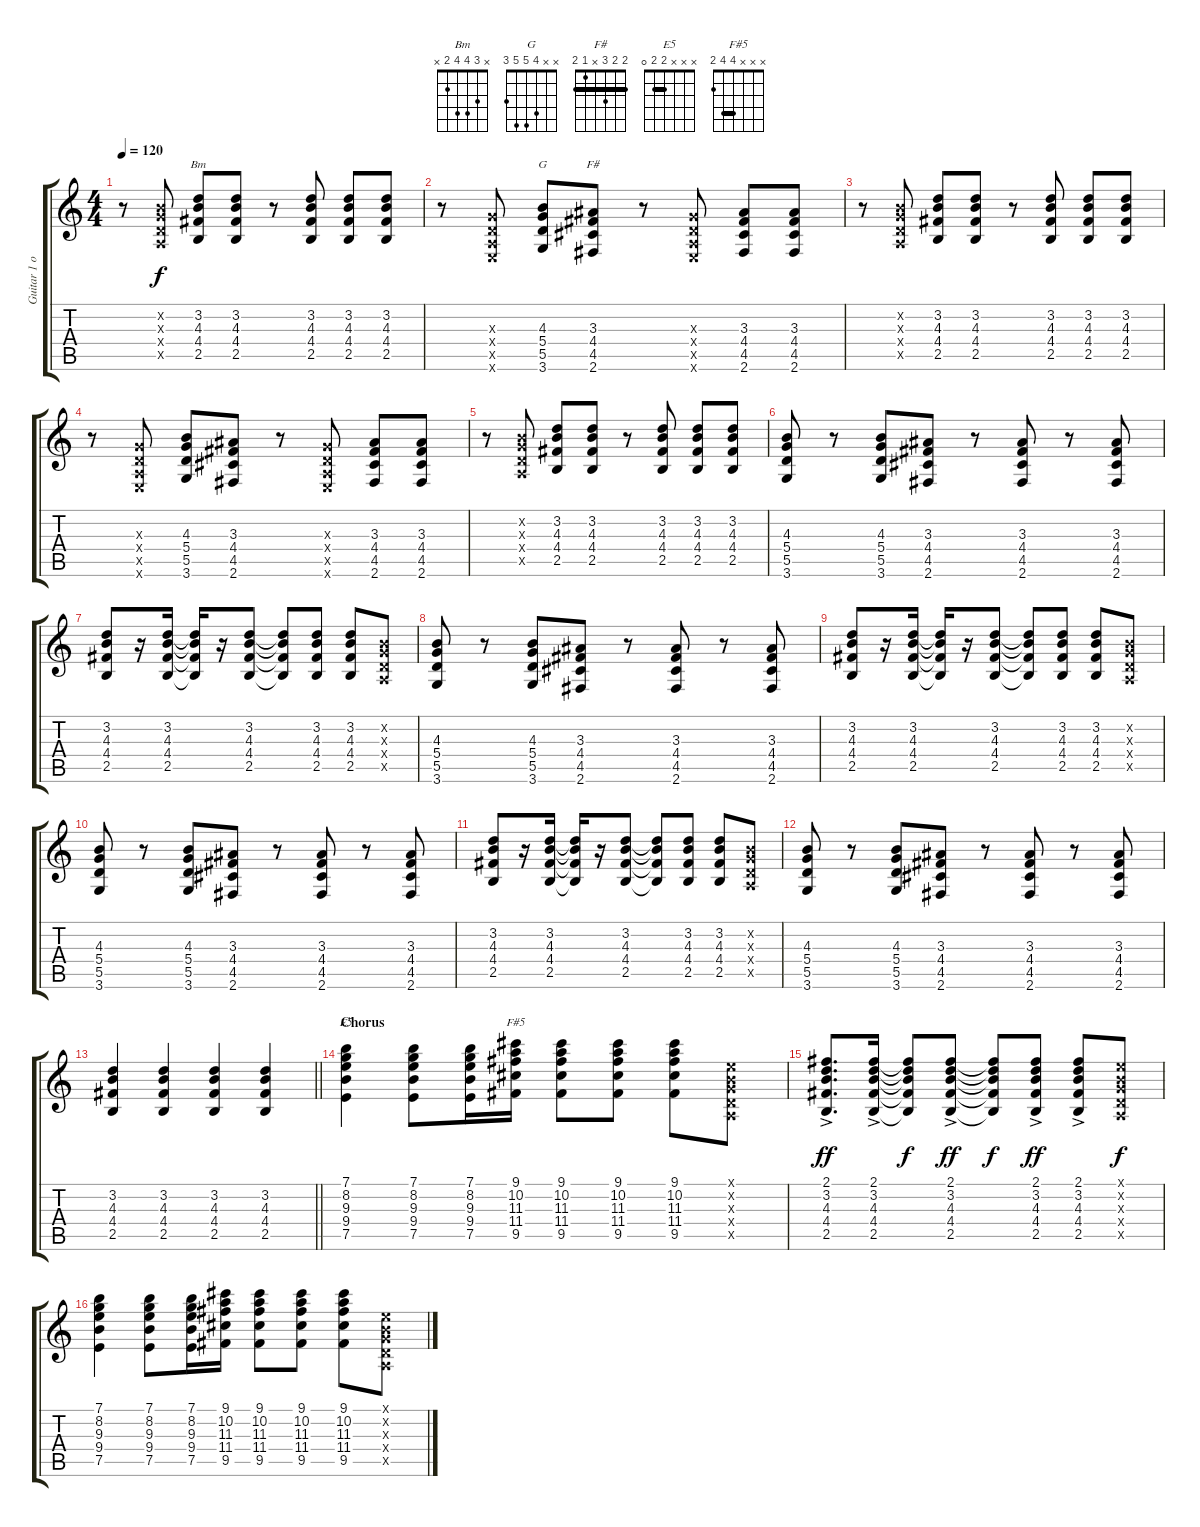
\track ("Guitar 1 overdrive" "Guitar 1 o") {instrument overdrivenguitar}
\staff {score tabs}
\tuning (E4 B3 G3 D3 A2 E2) {hide}
\chord ("Bm" x 3 4 4 2 x)
\chord ("G" x x 4 5 5 3)
\chord ("F#" 2 2 3 x 1 2) {barre 2}
\chord ("E5" x x x 2 2 0) {barre 2}
\chord ("F#5" x x x 4 4 2) {barre 4}
\ts (4 4)
\tempo 120
\clef g2
\ks c
r.8{dy f} (0.2{x} 0.3{x} 0.4{x} 0.5{x}).8 (3.2 4.3 4.4 2.5).8{ch "Bm"} (3.2 4.3 4.4 2.5).8 r.8 (3.2 4.3 4.4 2.5).8 (3.2 4.3 4.4 2.5).8 (3.2 4.3 4.4 2.5).8 |
r.8 (0.3{x} 0.4{x} 0.5{x} 0.6{x}).8 (4.3 5.4 5.5 3.6).8{ch "G"} (3.3 4.4 4.5 2.6).8{ch "F#"} r.8 (0.3{x} 0.4{x} 0.5{x} 0.6{x}).8 (3.3 4.4 4.5 2.6).8 (3.3 4.4 4.5 2.6).8 |
r.8 (0.2{x} 0.3{x} 0.4{x} 0.5{x}).8 (3.2 4.3 4.4 2.5).8 (3.2 4.3 4.4 2.5).8 r.8 (3.2 4.3 4.4 2.5).8 (3.2 4.3 4.4 2.5).8 (3.2 4.3 4.4 2.5).8 |
r.8 (0.3{x} 0.4{x} 0.5{x} 0.6{x}).8 (4.3 5.4 5.5 3.6).8 (3.3 4.4 4.5 2.6).8 r.8 (0.3{x} 0.4{x} 0.5{x} 0.6{x}).8 (3.3 4.4 4.5 2.6).8 (3.3 4.4 4.5 2.6).8 |
r.8 (0.2{x} 0.3{x} 0.4{x} 0.5{x}).8 (3.2 4.3 4.4 2.5).8 (3.2 4.3 4.4 2.5).8 r.8 (3.2 4.3 4.4 2.5).8 (3.2 4.3 4.4 2.5).8 (3.2 4.3 4.4 2.5).8 |
(4.3 5.4 5.5 3.6).8 r.8 (4.3 5.4 5.5 3.6).8 (3.3 4.4 4.5 2.6).8 r.8 (3.3 4.4 4.5 2.6).8 r.8 (3.3 4.4 4.5 2.6).8 |
(3.2 4.3 4.4 2.5).8 r.16 (3.2 4.3 4.4 2.5).16 (3.2{t} 4.3{t} 4.4{t} 2.5{t}).16 r.16 (3.2 4.3 4.4 2.5).8 (3.2{t} 4.3{t} 4.4{t} 2.5{t}).8 (3.2 4.3 4.4 2.5).8 (3.2 4.3 4.4 2.5).8 (0.2{x} 0.3{x} 0.4{x} 0.5{x}).8 |
(4.3 5.4 5.5 3.6).8 r.8 (4.3 5.4 5.5 3.6).8 (3.3 4.4 4.5 2.6).8 r.8 (3.3 4.4 4.5 2.6).8 r.8 (3.3 4.4 4.5 2.6).8 |
(3.2 4.3 4.4 2.5).8 r.16 (3.2 4.3 4.4 2.5).16 (3.2{t} 4.3{t} 4.4{t} 2.5{t}).16 r.16 (3.2 4.3 4.4 2.5).8 (3.2{t} 4.3{t} 4.4{t} 2.5{t}).8 (3.2 4.3 4.4 2.5).8 (3.2 4.3 4.4 2.5).8 (0.2{x} 0.3{x} 0.4{x} 0.5{x}).8 |
(4.3 5.4 5.5 3.6).8 r.8 (4.3 5.4 5.5 3.6).8 (3.3 4.4 4.5 2.6).8 r.8 (3.3 4.4 4.5 2.6).8 r.8 (3.3 4.4 4.5 2.6).8 |
(3.2 4.3 4.4 2.5).8 r.16 (3.2 4.3 4.4 2.5).16 (3.2{t} 4.3{t} 4.4{t} 2.5{t}).16 r.16 (3.2 4.3 4.4 2.5).8 (3.2{t} 4.3{t} 4.4{t} 2.5{t}).8 (3.2 4.3 4.4 2.5).8 (3.2 4.3 4.4 2.5).8 (0.2{x} 0.3{x} 0.4{x} 0.5{x}).8 |
(4.3 5.4 5.5 3.6).8 r.8 (4.3 5.4 5.5 3.6).8 (3.3 4.4 4.5 2.6).8 r.8 (3.3 4.4 4.5 2.6).8 r.8 (3.3 4.4 4.5 2.6).8 |
\barLineRight lightlight
(3.2 4.3 4.4 2.5).4 (3.2 4.3 4.4 2.5).4 (3.2 4.3 4.4 2.5).4 (3.2 4.3 4.4 2.5).4 |
\section ("" "Chorus")
(7.1 8.2 9.3 9.4 7.5).4{ch "E5"} (7.1 8.2 9.3 9.4 7.5).8 (7.1 8.2 9.3 9.4 7.5).16 (9.1 10.2 11.3 11.4 9.5).16{ch "F#5"} (9.1 10.2 11.3 11.4 9.5).8 (9.1 10.2 11.3 11.4 9.5).8 (9.1 10.2 11.3 11.4 9.5).8 (0.1{x} 0.2{x} 0.3{x} 0.4{x} 0.5{x}).8 |
(2.1{ac} 3.2{ac} 4.3{ac} 4.4{ac} 2.5{ac}).8{d dy ff} (2.1{ac} 3.2{ac} 4.3{ac} 4.4{ac} 2.5{ac}).16 (2.1{t} 3.2{t} 4.3{t} 4.4{t} 2.5{t}).8{dy f} (2.1{ac} 3.2{ac} 4.3{ac} 4.4{ac} 2.5{ac}).8{dy ff} (2.1{t} 3.2{t} 4.3{t} 4.4{t} 2.5{t}).8{dy f} (2.1{ac} 3.2{ac} 4.3{ac} 4.4{ac} 2.5{ac}).8{dy ff} (2.1{ac} 3.2{ac} 4.3{ac} 4.4{ac} 2.5{ac}).8 (0.1{x} 0.2{x} 0.3{x} 0.4{x} 0.5{x}).8{dy f} |
(7.1 8.2 9.3 9.4 7.5).4 (7.1 8.2 9.3 9.4 7.5).8 (7.1 8.2 9.3 9.4 7.5).16 (9.1 10.2 11.3 11.4 9.5).16 (9.1 10.2 11.3 11.4 9.5).8 (9.1 10.2 11.3 11.4 9.5).8 (9.1 10.2 11.3 11.4 9.5).8 (0.1{x} 0.2{x} 0.3{x} 0.4{x} 0.5{x}).8
